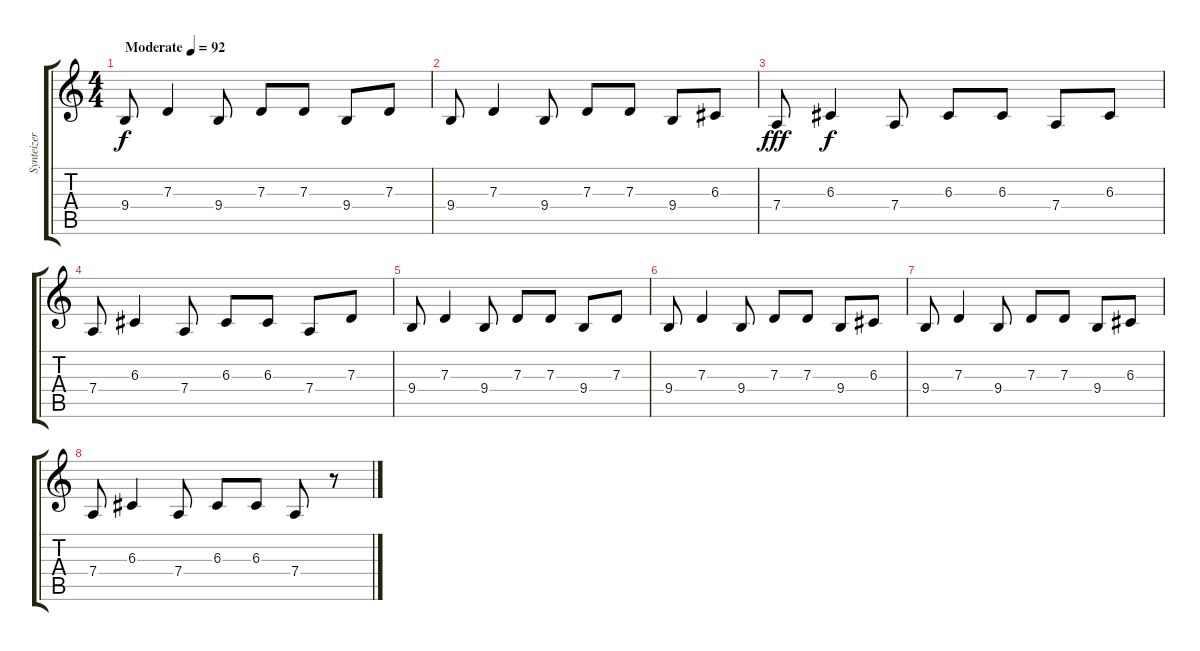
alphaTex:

\track ("Synteizer" "Synteizer") {instrument lead5charang}
\staff {score tabs}
\tuning (E4 B3 G3 D3 A2 E2) {hide}
\ts (4 4)
\tempo (92 "Moderate")
\clef g2
\ks c
9.4.8{dy f instrument lead5charang} 7.3.4 9.4.8 7.3.8 7.3.8 9.4.8 7.3.8 |
9.4.8 7.3.4 9.4.8 7.3.8 7.3.8 9.4.8 6.3.8 |
7.4.8{dy fff} 6.3.4{dy f} 7.4.8 6.3.8 6.3.8 7.4.8 6.3.8 |
7.4.8 6.3.4 7.4.8 6.3.8 6.3.8 7.4.8 7.3.8 |
9.4.8 7.3.4 9.4.8 7.3.8 7.3.8 9.4.8 7.3.8 |
9.4.8 7.3.4 9.4.8 7.3.8 7.3.8 9.4.8 6.3.8 |
9.4.8 7.3.4 9.4.8 7.3.8 7.3.8 9.4.8 6.3.8 |
7.4.8 6.3.4 7.4.8 6.3.8 6.3.8 7.4.8 r.8
